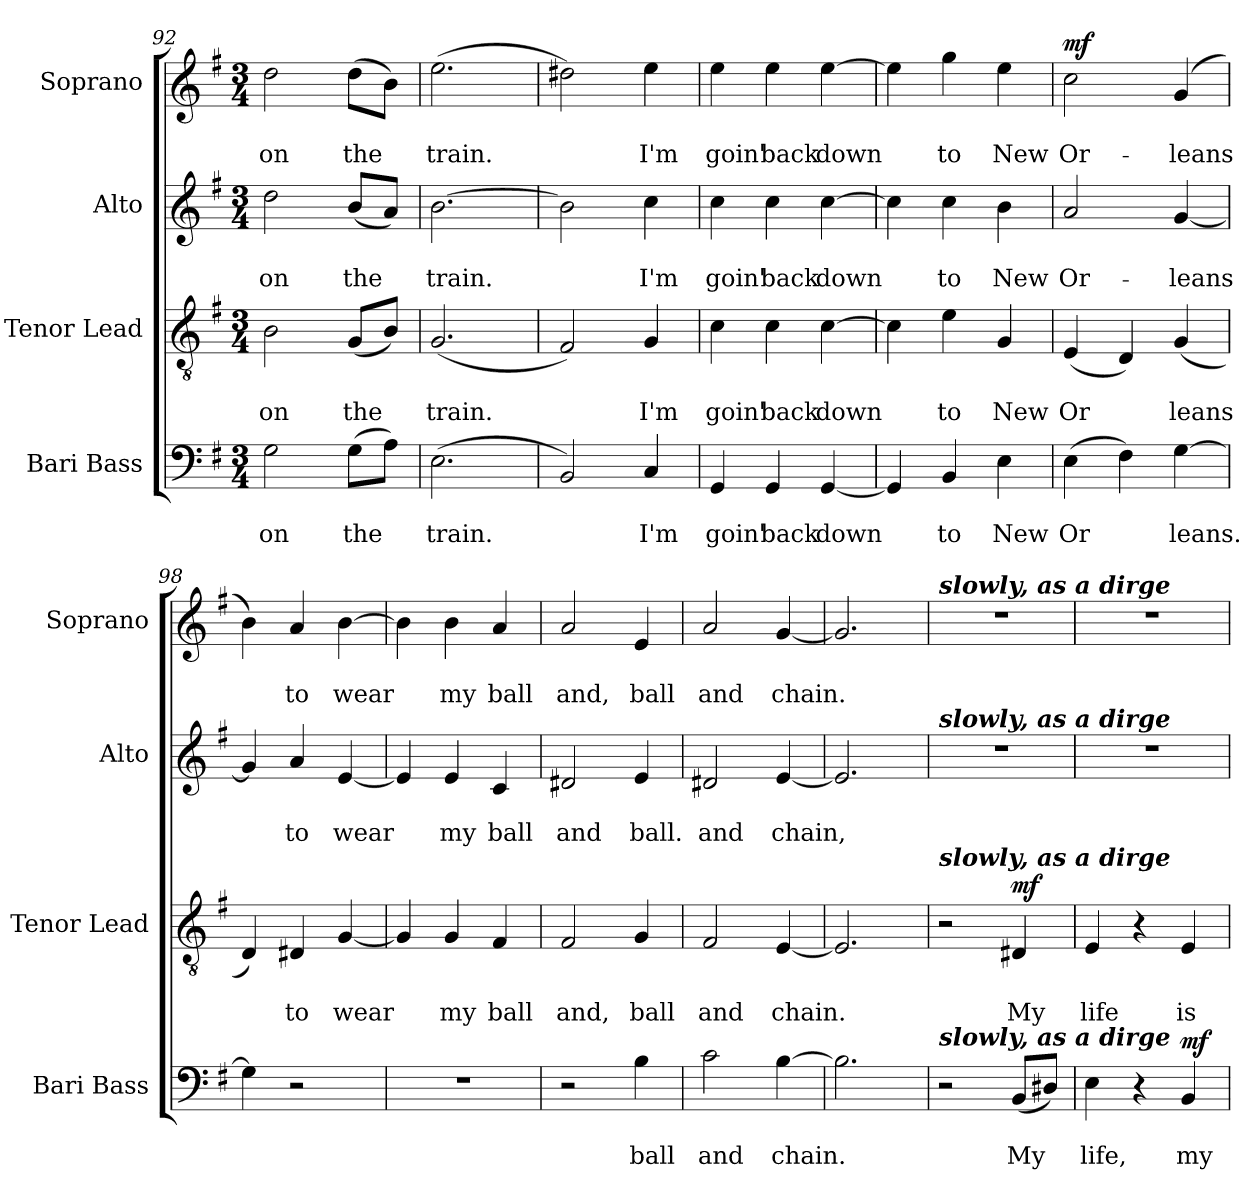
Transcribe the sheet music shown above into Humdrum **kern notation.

**kern	**text	**text	**dynam	**kern	**text	**text	**dynam	**kern	**text	**text	**kern	**text	**text	**dynam
*part4	*part4	*part4	*part4	*part3	*part3	*part3	*part3	*part2	*part2	*part2	*part1	*part1	*part1	*part1
*staff4	*staff4	*staff4	*staff4	*staff3	*staff3	*staff3	*staff3	*staff2	*staff2	*staff2	*staff1	*staff1	*staff1	*staff1
*I"Bari Bass	*	*	*	*I"Tenor Lead	*	*	*	*I"Alto	*	*	*I"Soprano	*	*	*
*I'Bari Bass	*	*	*	*I'Tenor  Lead	*	*	*	*I'Alto	*	*	*I'Soprano	*	*	*
*clefF4	*	*	*	*clefGv2	*	*	*	*clefG2	*	*	*clefG2	*	*	*
*k[f#]	*	*	*	*k[f#]	*	*	*	*k[f#]	*	*	*k[f#]	*	*	*
*M3/4	*	*	*	*M3/4	*	*	*	*M3/4	*	*	*M3/4	*	*	*
=92	=92	=92	=92	=92	=92	=92	=92	=92	=92	=92	=92	=92	=92	=92
!	!	!LO:LY:b	!	!	!	!LO:LY:b	!	!	!	!LO:LY:b	!	!	!LO:LY:b	!
2G\	.	on	.	2B\	.	on	.	2dd\	.	on	2dd\	.	on	.
!	!	!LO:LY:b	!	!	!	!LO:LY:b	!	!	!	!LO:LY:b	!	!	!LO:LY:b	!
(>8G\L	.	the	.	(<8G/L	.	the	.	(<8b/L	.	the	(>8dd\L	.	the	.
8A\J)	.	.	.	8B/J)	.	.	.	8a/J)	.	.	8b\J)	.	.	.
=93	=93	=93	=93	=93	=93	=93	=93	=93	=93	=93	=93	=93	=93	=93
!	!	!LO:LY:b	!	!	!	!LO:LY:b	!	!	!	!LO:LY:b	!	!	!LO:LY:b	!
(>2.E\	.	train.	.	(<2.G/	.	train.	.	[2.b\	.	train.	(>2.ee\	.	train.	.
=94	=94	=94	=94	=94	=94	=94	=94	=94	=94	=94	=94	=94	=94	=94
2BB/)	.	.	.	2F#/)	.	.	.	2b\]	.	.	2dd#X\)	.	.	.
!	!	!LO:LY:b	!	!	!	!LO:LY:b	!	!	!	!LO:LY:b	!	!	!LO:LY:b	!
4C/	.	I'm	.	4G/	.	I'm	.	4cc\	.	I'm	4ee\	.	I'm	.
=95	=95	=95	=95	=95	=95	=95	=95	=95	=95	=95	=95	=95	=95	=95
!	!	!LO:LY:b	!	!	!	!LO:LY:b	!	!	!	!LO:LY:b	!	!	!LO:LY:b	!
4GG/	.	goin'	.	4c\	.	goin'	.	4cc\	.	goin'	4ee\	.	goin'	.
!	!	!LO:LY:b	!	!	!	!LO:LY:b	!	!	!	!LO:LY:b	!	!	!LO:LY:b	!
4GG/	.	back	.	4c\	.	back	.	4cc\	.	back	4ee\	.	back	.
!	!	!LO:LY:b	!	!	!	!LO:LY:b	!	!	!	!LO:LY:b	!	!	!LO:LY:b	!
[4GG/	.	down	.	[4c\	.	down	.	[4cc\	.	down	[4ee\	.	down	.
=96	=96	=96	=96	=96	=96	=96	=96	=96	=96	=96	=96	=96	=96	=96
4GG/]	.	.	.	4c\]	.	.	.	4cc\]	.	.	4ee\]	.	.	.
!	!	!LO:LY:b	!	!	!	!LO:LY:b	!	!	!	!LO:LY:b	!	!	!LO:LY:b	!
4BB/	.	to	.	4e\	.	to	.	4cc\	.	to	4gg\	.	to	.
!	!	!LO:LY:b	!	!	!	!LO:LY:b	!	!	!	!LO:LY:b	!	!	!LO:LY:b	!
4E\	.	New	.	4G/	.	New	.	4b\	.	New	4ee\	.	New	.
=97	=97	=97	=97	=97	=97	=97	=97	=97	=97	=97	=97	=97	=97	=97
!	!	!LO:LY:b	!	!	!	!LO:LY:b	!	!	!	!LO:LY:b	!	!	!LO:LY:b	!LO:DY:a
(>4E\	.	Or	.	(<4E/	.	Or	.	2a/	.	Or-	2cc\	.	Or-	mf
4F#\)	.	.	.	4D/)	.	.	.	.	.	.	.	.	.	.
!	!	!LO:LY:b	!	!	!	!LO:LY:b	!	!	!	!LO:LY:b	!	!	!LO:LY:b	!
[4G\	.	leans.	.	(<4G/	.	leans	.	[4g/	.	-leans	(<4g/	.	-leans	.
=98	=98	=98	=98	=98	=98	=98	=98	=98	=98	=98	=98	=98	=98	=98
4G\]	.	.	.	4D/)	.	.	.	4g/]	.	.	4b\)	.	.	.
!	!	!	!	!	!	!LO:LY:b	!	!	!	!LO:LY:b	!	!	!LO:LY:b	!
2r	.	.	.	4D#X/	.	to	.	4a/	.	to	4a/	.	to	.
!	!	!	!	!	!	!LO:LY:b	!	!	!	!LO:LY:b	!	!	!LO:LY:b	!
.	.	.	.	[4G/	.	wear	.	[4e/	.	wear	[4b\	.	wear	.
=99	=99	=99	=99	=99	=99	=99	=99	=99	=99	=99	=99	=99	=99	=99
2.r	.	.	.	4G/]	.	.	.	4e/]	.	.	4b\]	.	.	.
!	!	!	!	!	!	!LO:LY:b	!	!	!	!LO:LY:b	!	!	!LO:LY:b	!
.	.	.	.	4G/	.	my	.	4e/	.	my	4b\	.	my	.
!	!	!	!	!	!	!LO:LY:b	!	!	!	!LO:LY:b	!	!	!LO:LY:b	!
.	.	.	.	4F#/	.	ball	.	4c/	.	ball	4a/	.	ball	.
!!LO:PB:g=z
=100	=100	=100	=100	=100	=100	=100	=100	=100	=100	=100	=100	=100	=100	=100
!	!	!	!	!	!	!LO:LY:b	!	!	!	!LO:LY:b	!	!	!LO:LY:b	!
2r	.	.	.	2F#/	.	and,	.	2d#X/	.	and	2a/	.	and,	.
!	!	!LO:LY:b	!	!	!	!LO:LY:b	!	!	!	!LO:LY:b	!	!	!LO:LY:b	!
4B\	.	ball	.	4G/	.	ball	.	4e/	.	ball.	4e/	.	ball	.
=101	=101	=101	=101	=101	=101	=101	=101	=101	=101	=101	=101	=101	=101	=101
!	!	!LO:LY:b	!	!	!	!LO:LY:b	!	!	!	!LO:LY:b	!	!	!LO:LY:b	!
2c\	.	and	.	2F#/	.	and	.	2d#X/	.	and	2a/	.	and	.
!	!	!LO:LY:b	!	!	!	!LO:LY:b	!	!	!	!LO:LY:b	!	!	!LO:LY:b	!
[4B\	.	chain.	.	[4E/	.	chain.	.	[4e/	.	chain,	[4g/	.	chain.	.
=102	=102	=102	=102	=102	=102	=102	=102	=102	=102	=102	=102	=102	=102	=102
2.B\]	.	.	.	2.E/]	.	.	.	2.e/]	.	.	2.g/]	.	.	.
=103	=103	=103	=103	=103	=103	=103	=103	=103	=103	=103	=103	=103	=103	=103
*	*	*	*	*	*	*	*	*	*	*	*MM70	*	*	*
!	!	!	!	!	!	!	!	!	!	!	!LO:TX:a:Bi:t=slowly, as a dirge	!	!	!
!	!	!	!	!	!	!	!	!LO:TX:a:Bi:t=slowly, as a dirge	!	!	!	!	!	!
!	!	!	!	!LO:TX:a:Bi:t=slowly, as a dirge	!	!	!	!	!	!	!	!	!	!
!LO:TX:a:Bi:t=slowly, as a dirge	!	!	!	!	!	!	!	!	!	!	!	!	!	!
2r	.	.	.	2r	.	.	.	2.r	.	.	2.r	.	.	.
!	!	!LO:LY:b	!	!	!	!LO:LY:b	!LO:DY:a	!	!	!	!	!	!	!
(<8BB/L	.	My	.	4D#X/	.	My	mf	.	.	.	.	.	.	.
8D#X/J)	.	.	.	.	.	.	.	.	.	.	.	.	.	.
=104	=104	=104	=104	=104	=104	=104	=104	=104	=104	=104	=104	=104	=104	=104
!	!	!LO:LY:b	!	!	!	!LO:LY:b	!	!	!	!	!	!	!	!
4E\	.	life,	.	4E/	.	life	.	2.r	.	.	2.r	.	.	.
4r	.	.	.	4r	.	.	.	.	.	.	.	.	.	.
!	!	!LO:LY:b	!LO:DY:a	!	!	!LO:LY:b	!	!	!	!	!	!	!	!
4BB/	.	my	mf	4E/	.	is	.	.	.	.	.	.	.	.
=	=	=	=	=	=	=	=	=	=	=	=	=	=	=
*-	*-	*-	*-	*-	*-	*-	*-	*-	*-	*-	*-	*-	*-	*-
